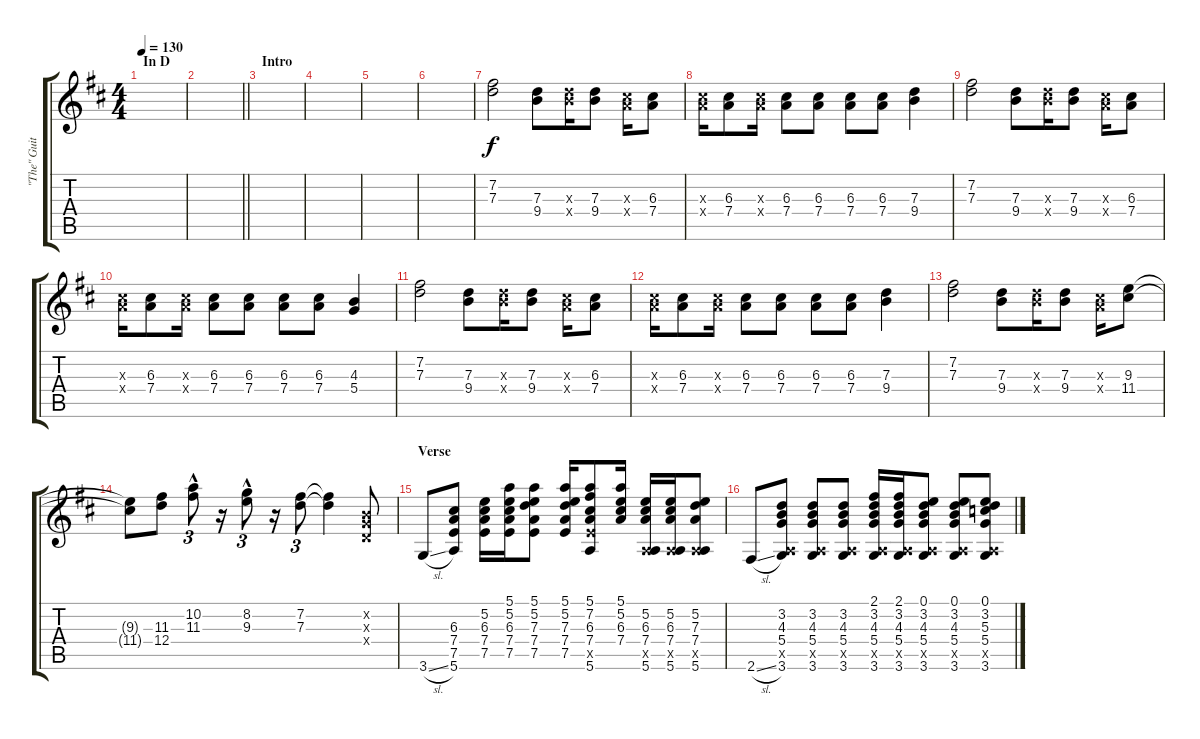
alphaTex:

\track ("\"The\" Guitar" "\"The\" Guit") {instrument overdrivenguitar}
\staff {score tabs}
\tuning (E4 B3 G3 D3 A2 E2) {hide}
\ts (4 4)
\section ("" "In D")
\tempo 130
\clef g2
\ks d
|
\barLineRight lightlight
|
\section ("" "Intro")
|
|
|
|
(7.2 7.3).2 (7.3 9.4).8 (7.3{x} 9.4{x}).16 (7.3 9.4).8 (6.3{x} 7.4{x}).16 (6.3 7.4).8 |
(6.3{x} 7.4{x}).16 (6.3 7.4).8 (6.3{x} 7.4{x}).16 (6.3 7.4).8 (6.3 7.4).8 (6.3 7.4).8 (6.3 7.4).8 (7.3 9.4).4 |
(7.2 7.3).2 (7.3 9.4).8 (7.3{x} 9.4{x}).16 (7.3 9.4).8 (6.3{x} 7.4{x}).16 (6.3 7.4).8 |
(6.3{x} 7.4{x}).16 (6.3 7.4).8 (6.3{x} 7.4{x}).16 (6.3 7.4).8 (6.3 7.4).8 (6.3 7.4).8 (6.3 7.4).8 (4.3 5.4).4 |
(7.2 7.3).2 (7.3 9.4).8 (7.3{x} 9.4{x}).16 (7.3 9.4).8 (6.3{x} 7.4{x}).16 (6.3 7.4).8 |
(6.3{x} 7.4{x}).16 (6.3 7.4).8 (6.3{x} 7.4{x}).16 (6.3 7.4).8 (6.3 7.4).8 (6.3 7.4).8 (6.3 7.4).8 (7.3 9.4).4 |
(7.2 7.3).2 (7.3 9.4).8 (7.3{x} 9.4{x}).16 (7.3 9.4).8 (6.3{x} 7.4{x}).16 (9.3 11.4).8 |
(9.3{t} 11.4{t}).8 (11.3 12.4).8 (10.2{hac} 11.3{hac}).8{tu (3 2)} r.16 (8.2{hac} 9.3{hac}).8{tu (3 2)} r.16 (7.2 7.3).8{tu (3 2)} (7.2{t} 7.3{t}).4 (0.2{x} 0.3{x} 0.4{x}).8 |
\section ("" "Verse")
3.6{sl}.8 (6.3 7.4 7.5 5.6).8 (5.2 6.3 7.4 7.5).16 (5.1 5.2 6.3 7.4 7.5).16 (5.1 5.2 7.3 7.4 7.5).8 (5.1 5.2 7.3 7.4 7.5).16 (5.1 7.2 6.3 7.4 7.5{x} 5.6).8 (5.1 5.2 6.3 7.4).16 (5.2 6.3 7.4 0.5{x} 5.6).16 (5.2 6.3 7.4 0.5{x} 5.6).16 (5.2 7.3 7.4 0.5{x} 5.6).8 |
2.6{sl}.8 (3.2 4.3 5.4 0.5{x} 3.6).8 (3.2 4.3 5.4 0.5{x} 3.6).8 (3.2 4.3 5.4 0.5{x} 3.6).8 (2.1 3.2 4.3 5.4 0.5{x} 3.6).16 (2.1 3.2 4.3 5.4 0.5{x} 3.6).16 (0.1 3.2 4.3 5.4 0.5{x} 3.6).8 (0.1 3.2 4.3 5.4 0.5{x} 3.6).8 (0.1 3.2 5.3 5.4 0.5{x} 3.6).8
